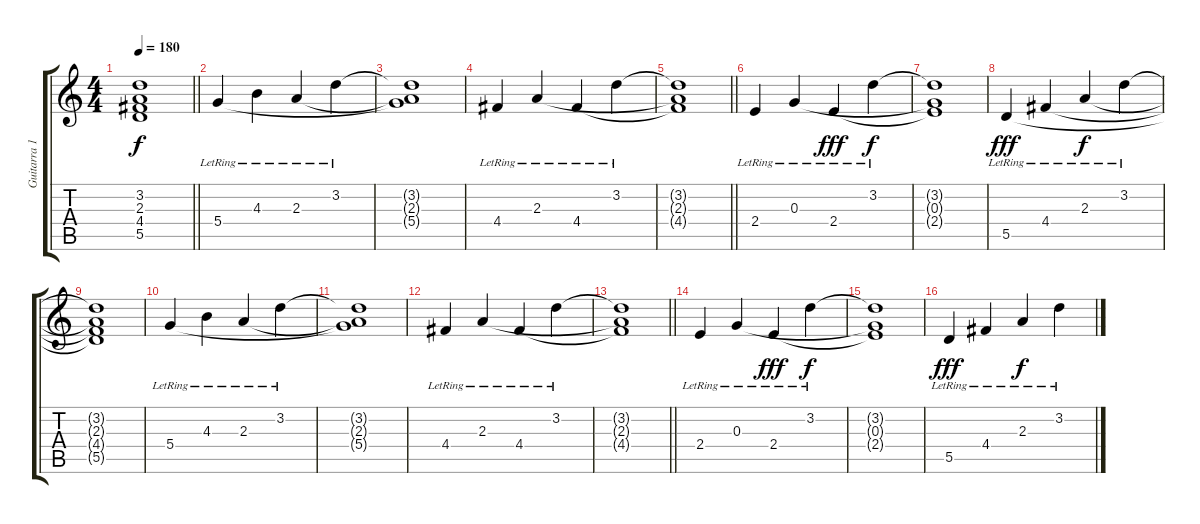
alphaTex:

\track ("Guitarra 1" "Guitarra 1") {instrument electricguitarclean}
\staff {score tabs}
\tuning (E4 B3 G3 D3 A2 E2) {hide}
\ts (4 4)
\tempo 180
\clef g2
\barLineRight lightlight
\ks c
(3.2{t} 2.3{t} 4.4{t} 5.5{t}).1{dy f} |
5.4{lr}.4 4.3{lr}.4 2.3{lr}.4 3.2{lr}.4 |
(3.2{t} 2.3{t} 5.4{t}).1 |
4.4{lr}.4 2.3{lr}.4 4.4{lr}.4 3.2{lr}.4 |
\barLineRight lightlight
(3.2{t} 2.3{t} 4.4{t}).1 |
2.4{lr}.4 0.3{lr}.4 2.4{lr}.4{dy fff} 3.2{lr}.4{dy f} |
(3.2{t} 0.3{t} 2.4{t}).1 |
5.5{lr}.4{dy fff} 4.4{lr}.4 2.3{lr}.4{dy f} 3.2{lr}.4 |
(3.2{t} 2.3{t} 4.4{t} 5.5{t}).1 |
5.4{lr}.4 4.3{lr}.4 2.3{lr}.4 3.2{lr}.4 |
(3.2{t} 2.3{t} 5.4{t}).1 |
4.4{lr}.4 2.3{lr}.4 4.4{lr}.4 3.2{lr}.4 |
\barLineRight lightlight
(3.2{t} 2.3{t} 4.4{t}).1 |
2.4{lr}.4 0.3{lr}.4 2.4{lr}.4{dy fff} 3.2{lr}.4{dy f} |
(3.2{t} 0.3{t} 2.4{t}).1 |
5.5{lr}.4{dy fff} 4.4{lr}.4 2.3{lr}.4{dy f} 3.2{lr}.4
